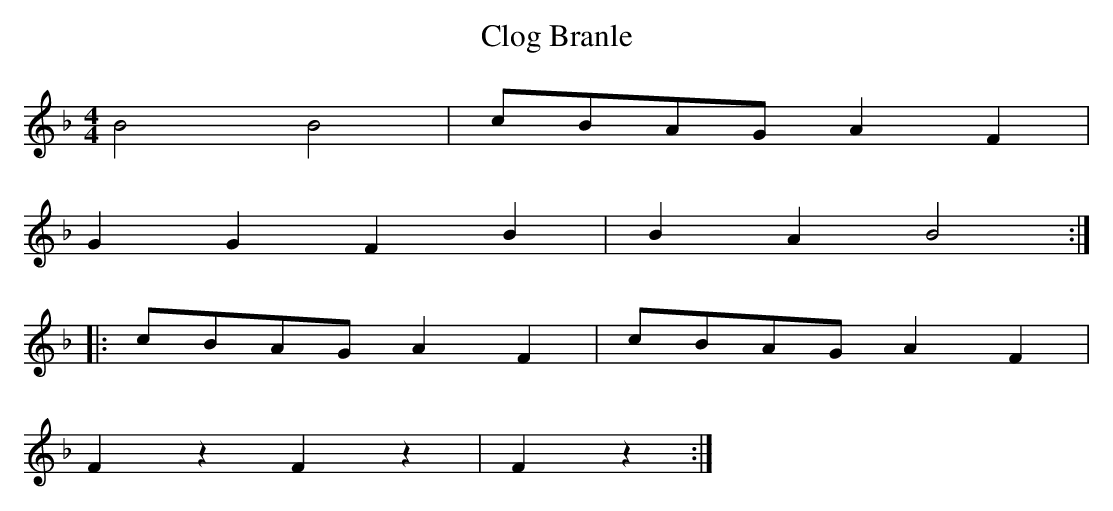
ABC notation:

X:1
T:Clog Branle
M:4/4
L:1/4
K:GDor
B2 B2 | c/B/A/G/ AF |
GG FB | BA  B2 ::
c/B/A/G/ AF | c/B/A/G/ AF |
Fz Fz | Fz :|
